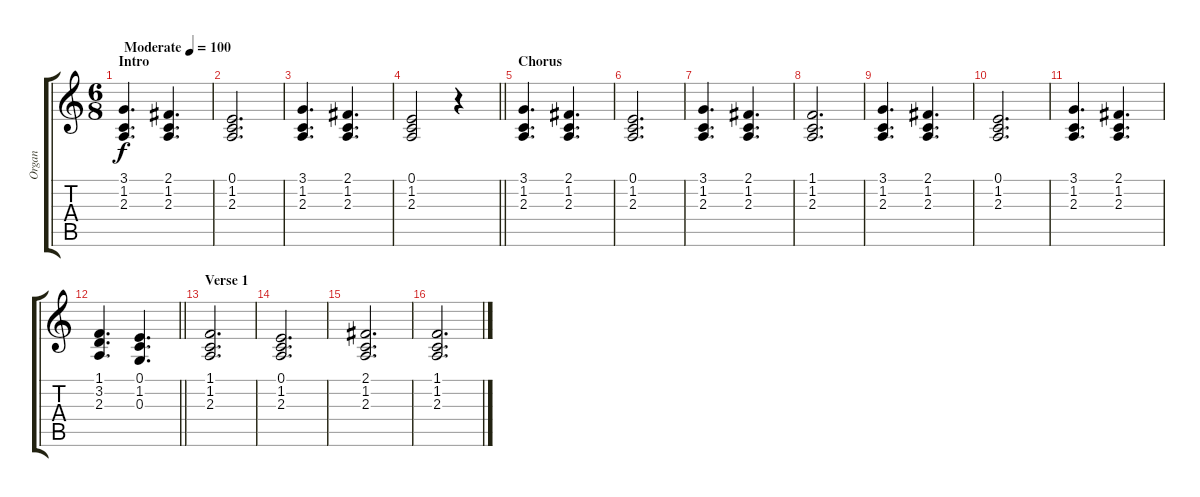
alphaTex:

\track ("Organ" "Organ") {instrument drawbarorgan}
\staff {score tabs}
\tuning (E4 B3 G3 D3 A2 E2) {hide}
\ts (6 8)
\section ("" "Intro")
\tempo (100 "Moderate")
\clef g2
\ks c
(3.1 1.2 2.3).4{d dy f instrument drawbarorgan} (2.1 1.2 2.3).4{d} |
(0.1 1.2 2.3).2{d} |
(3.1 1.2 2.3).4{d} (2.1 1.2 2.3).4{d} |
\barLineRight lightlight
(0.1 1.2 2.3).2 r.4 |
\section ("" "Chorus")
(3.1 1.2 2.3).4{d} (2.1 1.2 2.3).4{d} |
(0.1 1.2 2.3).2{d} |
(3.1 1.2 2.3).4{d} (2.1 1.2 2.3).4{d} |
(1.1 1.2 2.3).2{d} |
(3.1 1.2 2.3).4{d} (2.1 1.2 2.3).4{d} |
(0.1 1.2 2.3).2{d} |
(3.1 1.2 2.3).4{d} (2.1 1.2 2.3).4{d} |
\barLineRight lightlight
(1.1 3.2 2.3).4{d} (0.1 1.2 0.3).4{d} |
\section ("" "Verse 1")
(1.1 1.2 2.3).2{d} |
(0.1 1.2 2.3).2{d} |
(2.1 1.2 2.3).2{d} |
(1.1 1.2 2.3).2{d}
